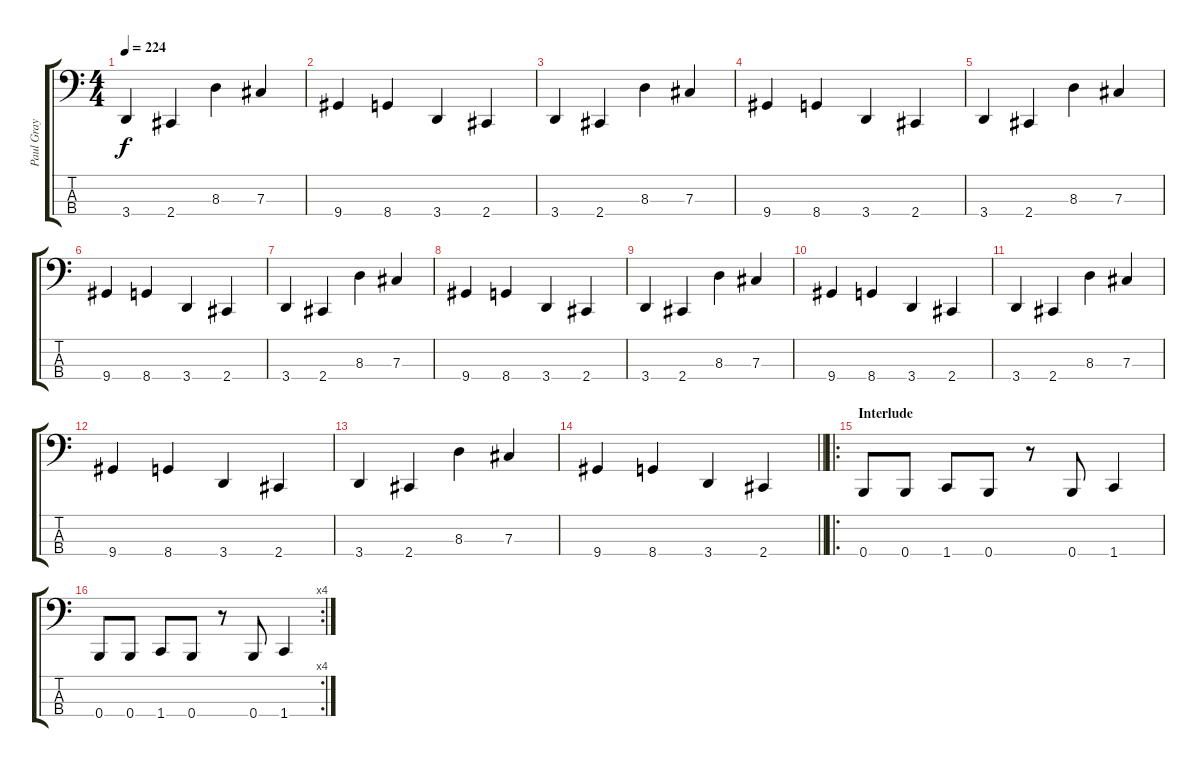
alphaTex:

\track ("Paul Gray" "Paul Gray") {instrument electricbasspick}
\staff {score tabs}
\tuning (E2 B1 Gb1 B0) {hide}
\ts (4 4)
\tempo 224
\clef f4
\ks c
3.4.4{dy f} 2.4.4 8.3.4 7.3.4 |
9.4.4 8.4.4 3.4.4 2.4.4 |
3.4.4 2.4.4 8.3.4 7.3.4 |
9.4.4 8.4.4 3.4.4 2.4.4 |
3.4.4 2.4.4 8.3.4 7.3.4 |
9.4.4 8.4.4 3.4.4 2.4.4 |
3.4.4 2.4.4 8.3.4 7.3.4 |
9.4.4 8.4.4 3.4.4 2.4.4 |
3.4.4 2.4.4 8.3.4 7.3.4 |
9.4.4 8.4.4 3.4.4 2.4.4 |
3.4.4 2.4.4 8.3.4 7.3.4 |
9.4.4 8.4.4 3.4.4 2.4.4 |
3.4.4 2.4.4 8.3.4 7.3.4 |
\barLineRight lightlight
9.4.4 8.4.4 3.4.4 2.4.4 |
\ro
\section ("" "Interlude")
0.4.8 0.4.8 1.4.8 0.4.8 r.8 0.4.8 1.4.4 |
\rc 4
0.4.8 0.4.8 1.4.8 0.4.8 r.8 0.4.8 1.4.4
